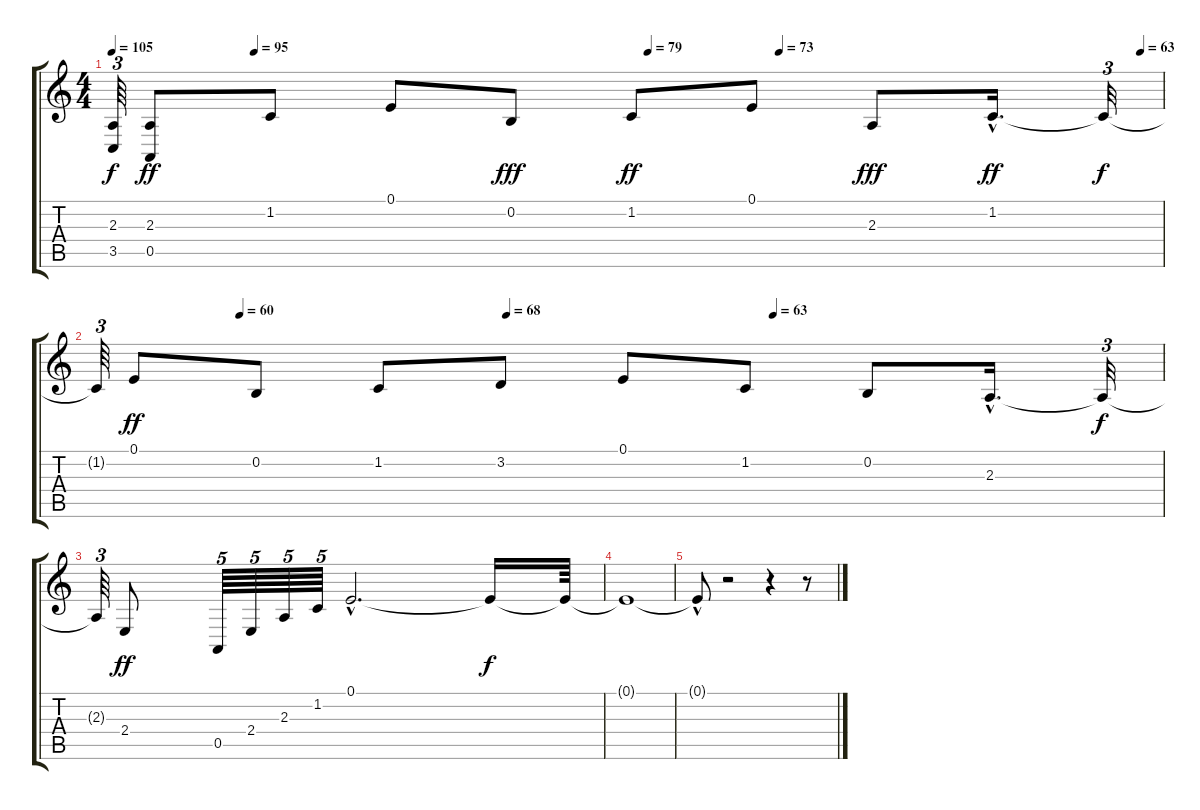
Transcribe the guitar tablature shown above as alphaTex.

\track "" {instrument acousticgrandpiano}
\staff {score tabs}
\tuning (E4 B3 G3 D3 A2 E2) {hide}
\ts (4 4)
\tempo 105
\tempo (95 0.13541666666666666)
\tempo (79 0.5104166666666666)
\tempo (73 0.6354166666666666)
\tempo (63 0.9791666666666666)
\clef g2
\ks c
(2.3{t} 3.5{t}).64{tu (3 2) dy f} (2.3 0.5).8{dy ff} 1.2.8 0.1.8 0.2.8{dy fff} 1.2.8{dy ff} 0.1.8 2.3.8{dy fff} 1.2{hac}.16{d dy ff} 1.2{t}.32{tu (3 2) dy f} |
\tempo (60 0.13541666666666666)
\tempo (68 0.3854166666666667)
\tempo (63 0.6354166666666666)
1.2{t}.64{tu (3 2)} 0.1.8{dy ff} 0.2.8 1.2.8 3.2.8 0.1.8 1.2.8 0.2.8 2.3{hac}.16{d} 2.3{t}.32{tu (3 2) dy f} |
2.3{t}.64{tu (3 2)} 2.4.8{dy ff} 0.5.64{tu (5 4)} 2.4.64{tu (5 4)} 2.3.64{tu (5 4)} 1.2.64{tu (5 4)} 0.1{hac}.2{d} 0.1{t}.16{dy f} 0.1{t}.64 |
0.1{t}.1 |
0.1{hac t}.8 r.2 r.4 r.8
